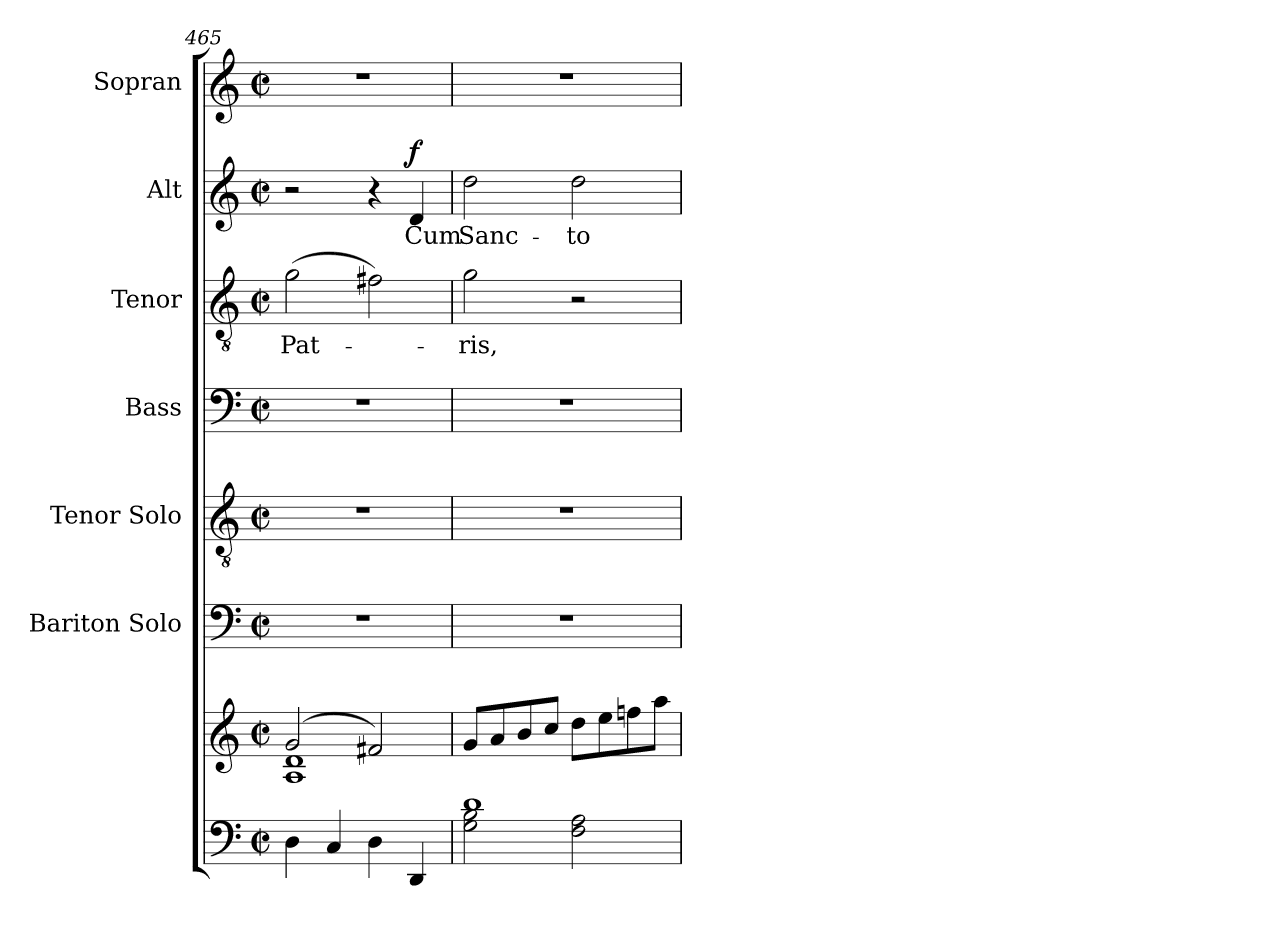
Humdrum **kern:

**kern	**kern	**kern	**kern	**kern	**kern	**text	**kern	**text	**dynam	**kern
*part7	*part7	*part6	*part5	*part4	*part3	*part3	*part2	*part2	*part2	*part1
*staff8	*staff7	*staff6	*staff5	*staff4	*staff3	*staff3	*staff2	*staff2	*staff2	*staff1
*	*	*I"Bariton Solo	*I"Tenor Solo	*I"Bass	*I"Tenor	*	*I"Alt	*	*	*I"Sopran
*	*	*	*	*I'B.	*I'T.	*	*I'A.	*	*	*I'S.
*clefF4	*clefG2	*clefF4	*clefGv2	*clefF4	*clefGv2	*	*clefG2	*	*	*clefG2
*k[]	*k[]	*k[]	*k[]	*k[]	*k[]	*	*k[]	*	*	*k[]
*C:	*C:	*C:	*C:	*C:	*C:	*	*C:	*	*	*C:
*M2/2	*M2/2	*M2/2	*M2/2	*M2/2	*M2/2	*	*M2/2	*	*	*M2/2
*met(c|)	*met(c|)	*met(c|)	*met(c|)	*met(c|)	*met(c|)	*	*met(c|)	*	*	*met(c|)
=465	=465	=465	=465	=465	=465	=465	=465	=465	=465	=465
*	*^	*	*	*	*	*	*	*	*	*
!	!	!	!	!	!	!	!LO:LY:b	!	!	!	!
4D\	(2g/	1A 1d	1r	1r	1r	(>2g\	Pat-	2r	.	.	1r
4C/	.	.	.	.	.	.	.	.	.	.	.
4D\	2f#X/)	.	.	.	.	2f#X\)	.	4r	.	.	.
!	!	!	!	!	!	!	!	!	!LO:LY:b	!LO:DY:a	!
4DD/	.	.	.	.	.	.	.	4d/	Cum	f	.
*	*v	*v	*	*	*	*	*	*	*	*	*
!!LO:PB:g=z
=466	=466	=466	=466	=466	=466	=466	=466	=466	=466	=466
*^	*	*	*	*	*	*	*	*	*	*
!	!	!	!	!	!	!	!LO:LY:b	!	!LO:LY:b	!	!
1d	2G\ 2B\	8g/L	1r	1r	1r	2g\	-ris,	2dd\	Sanc-	.	1r
.	.	8a/	.	.	.	.	.	.	.	.	.
.	.	8b/	.	.	.	.	.	.	.	.	.
.	.	8cc/J	.	.	.	.	.	.	.	.	.
!	!	!	!	!	!	!	!	!	!LO:LY:b	!	!
.	2F\ 2A\	8dd\L	.	.	.	2r	.	2dd\	-to	.	.
.	.	8ee\	.	.	.	.	.	.	.	.	.
.	.	8ffn\	.	.	.	.	.	.	.	.	.
.	.	8aa\J	.	.	.	.	.	.	.	.	.
*v	*v	*	*	*	*	*	*	*	*	*	*
=	=	=	=	=	=	=	=	=	=	=
*-	*-	*-	*-	*-	*-	*-	*-	*-	*-	*-
